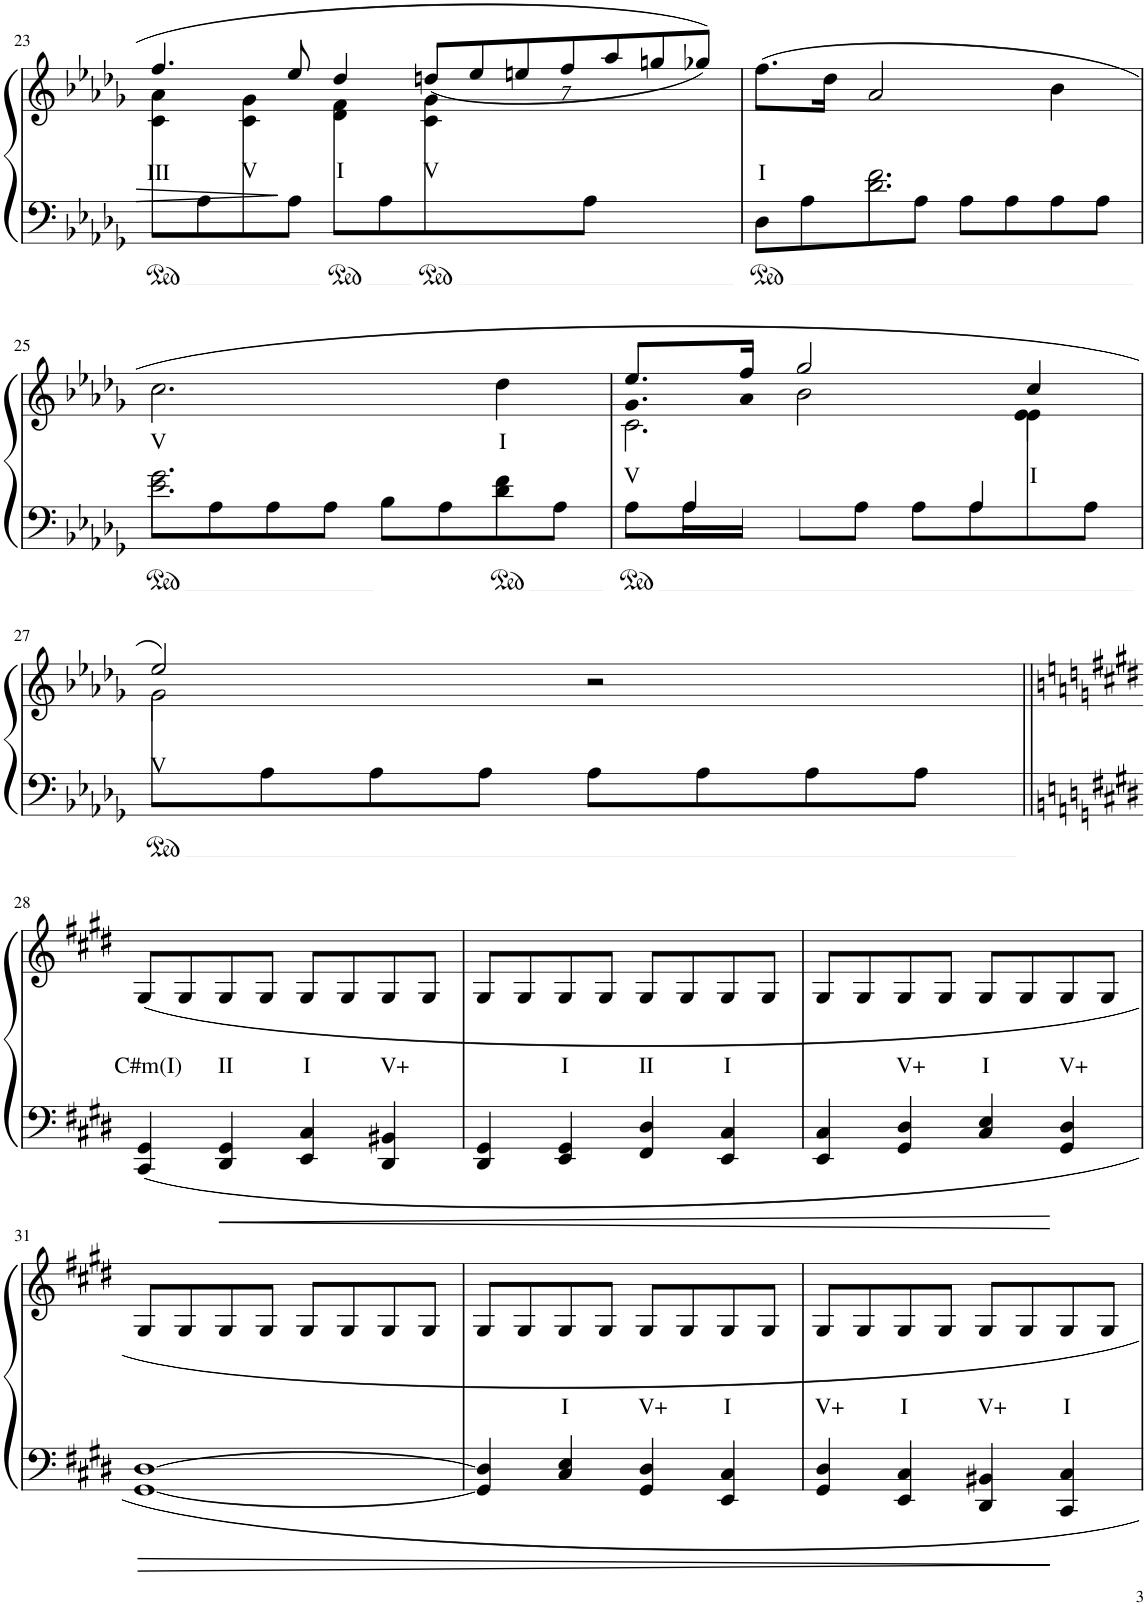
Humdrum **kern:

**kern	**kern	**text
*part1	*part1	*part1
*staff2	*staff1	*staff1
*I"Piano	*	*
*I'Pno	*	*
!!LO:PB:g=z
*clefF4	*clefG2	*
*k[b-e-a-d-g-]	*k[b-e-a-d-g-]	*
*M4/4	*M4/4	*
*met(c)	*met(c)	*
=23	=23	=23
!	!	!LO:LY:b
*	*^	*
8ryy	4.ff/	8c\ 8a-\L	III
8A-\	.	8ryy	.
!	!	!	!LO:LY:b
8ryy	.	8c\ 8g-\	V
8A-\J	8ee-/	8ryy	.
!	!	!	!LO:LY:b
8ryy	4dd-/	8d-\ 8f\L	I
8A-\	.	8ryy	.
*	*Xbrackettup	*	*
!	!	!	!LO:LY:b
8ryy	(28ddn/L	8c\ 8g-\	V
.	28ee-/	.	.
.	28een/	.	.
.	28ff/	.	.
8A-\J	.	8ryy	.
.	28aa-/	.	.
.	28ggn/	.	.
.	28gg-X/J)	.	.
*	*v	*v	*
=24	=24	=24
*^	*	*
!	!	!	!LO:LY:b
8D-\L	4ryy	(8.ff\L	I
8A-\	.	.	.
.	.	16dd-\Jk	.
8d-\ 8f\	2.d-\ 2.f\	2a-/	.
8A-\J	.	.	.
8A-\L	.	.	.
8A-\	.	.	.
8A-\	.	4b-\	.
8A-\J	.	.	.
!!LO:LB:g=z
=25	=25	=25	=25
!	!	!	!LO:LY:b
8e-\ 8g-\L	2.e-\ 2.g-\	2.cc\	V
8A-\	.	.	.
8A-\	.	.	.
8A-\J	.	.	.
8B-\L	.	.	.
8A-\	.	.	.
!	!	!	!LO:LY:b
8d-\ 8f\	4d-\ 4f\	4dd-\	I
8A-\J	.	.	.
=26	=26	=26	=26
*	*	*^	*
*	*	*	*^	*
*	*	*	*	*^	*
!	!	!	!	!	!	!LO:LY:b
8A-\L	8ryy	8.ee-/L	8.g-/L	2.ryy	2.c\	V
16A-\L	4A-/	.	.	.	.	.
16A-!\JJ	.	16ff/Jk	16a-\Jk	.	.	.
8A-!\L	.	2gg-/	2b-\	.	.	.
8A-\J	4ryy	.	.	.	.	.
8A-\L	.	.	.	.	.	.
8A-\	4A-/	.	.	.	.	.
!	!	!	!	!	!	!LO:LY:b
8ryy	.	4cc/	4e-\	8e-\	4ryy	I
8A-\J	8ryy	.	.	8ryy	.	.
*	*	*	*	*v	*v	*
!!LO:LB:g=z
=27	=27	=27	=27	=27	=27
!	!	!	!	!	!LO:LY:b
*v	*v	*	*	*	*
8ryy	2ee-/)	8g-\L	2g-\	V
8A-\	.	2..ryy	.	.
8A-\	.	.	.	.
8A-\J	.	.	.	.
8A-\L	2r	.	2ryy	.
8A-\	.	.	.	.
8A-\	.	.	.	.
8A-\J	.	.	.	.
*	*v	*v	*v	*
!!LO:LB:g=z
=28||	=28||	=28||
*k[f#c#g#d#]	*k[f#c#g#d#]	*
!	!	!LO:LY:b
4CC#/ 4GG#/	8G#/L	C#m(I)
.	8G#/	.
!	!	!LO:LY:b
4DD#/ 4GG#/	8G#/	II
.	8G#/J	.
!	!	!LO:LY:b
4EE/ 4C#/	8G#/L	I
.	8G#/	.
!	!	!LO:LY:b
4DD#/ 4BB#X/	8G#/	V+
.	8G#/J	.
=29	=29	=29
4DD#/ 4GG#/	8G#/L	.
.	8G#/	.
!	!	!LO:LY:b
4EE/ 4GG#/	8G#/	I
.	8G#/J	.
!	!	!LO:LY:b
4FF#/ 4D#/	8G#/L	II
.	8G#/	.
!	!	!LO:LY:b
4EE/ 4C#/	8G#/	I
.	8G#/J	.
=30	=30	=30
4EE/ 4C#/	8G#/L	.
.	8G#/	.
!	!	!LO:LY:b
4GG#/ 4D#/	8G#/	V+
.	8G#/J	.
!	!	!LO:LY:b
4C#/ 4E/	8G#/L	I
.	8G#/	.
!	!	!LO:LY:b
4GG#/ 4D#/	8G#/	V+
.	8G#/J	.
!!LO:LB:g=z
=31	=31	=31
[1GG# [>1D#	8G#/L	.
.	8G#/	.
.	8G#/	.
.	8G#/J	.
.	8G#/L	.
.	8G#/	.
.	8G#/	.
.	8G#/J	.
=32	=32	=32
4GG#/] 4D#/]	8G#/L	.
.	8G#/	.
!	!	!LO:LY:b
4C#/ 4E/	8G#/	I
.	8G#/J	.
!	!	!LO:LY:b
4GG#/ 4D#/	8G#/L	V+
.	8G#/	.
!	!	!LO:LY:b
4EE/ 4C#/	8G#/	I
.	8G#/J	.
=33	=33	=33
!	!	!LO:LY:b
4GG#/ 4D#/	8G#/L	V+
.	8G#/	.
!	!	!LO:LY:b
4EE/ 4C#/	8G#/	I
.	8G#/J	.
!	!	!LO:LY:b
4DD#/ 4BB#X/	8G#/L	V+
.	8G#/	.
!	!	!LO:LY:b
4CC#/ 4C#/	8G#/	I
.	8G#/J	.
=	=	=
*-	*-	*-
